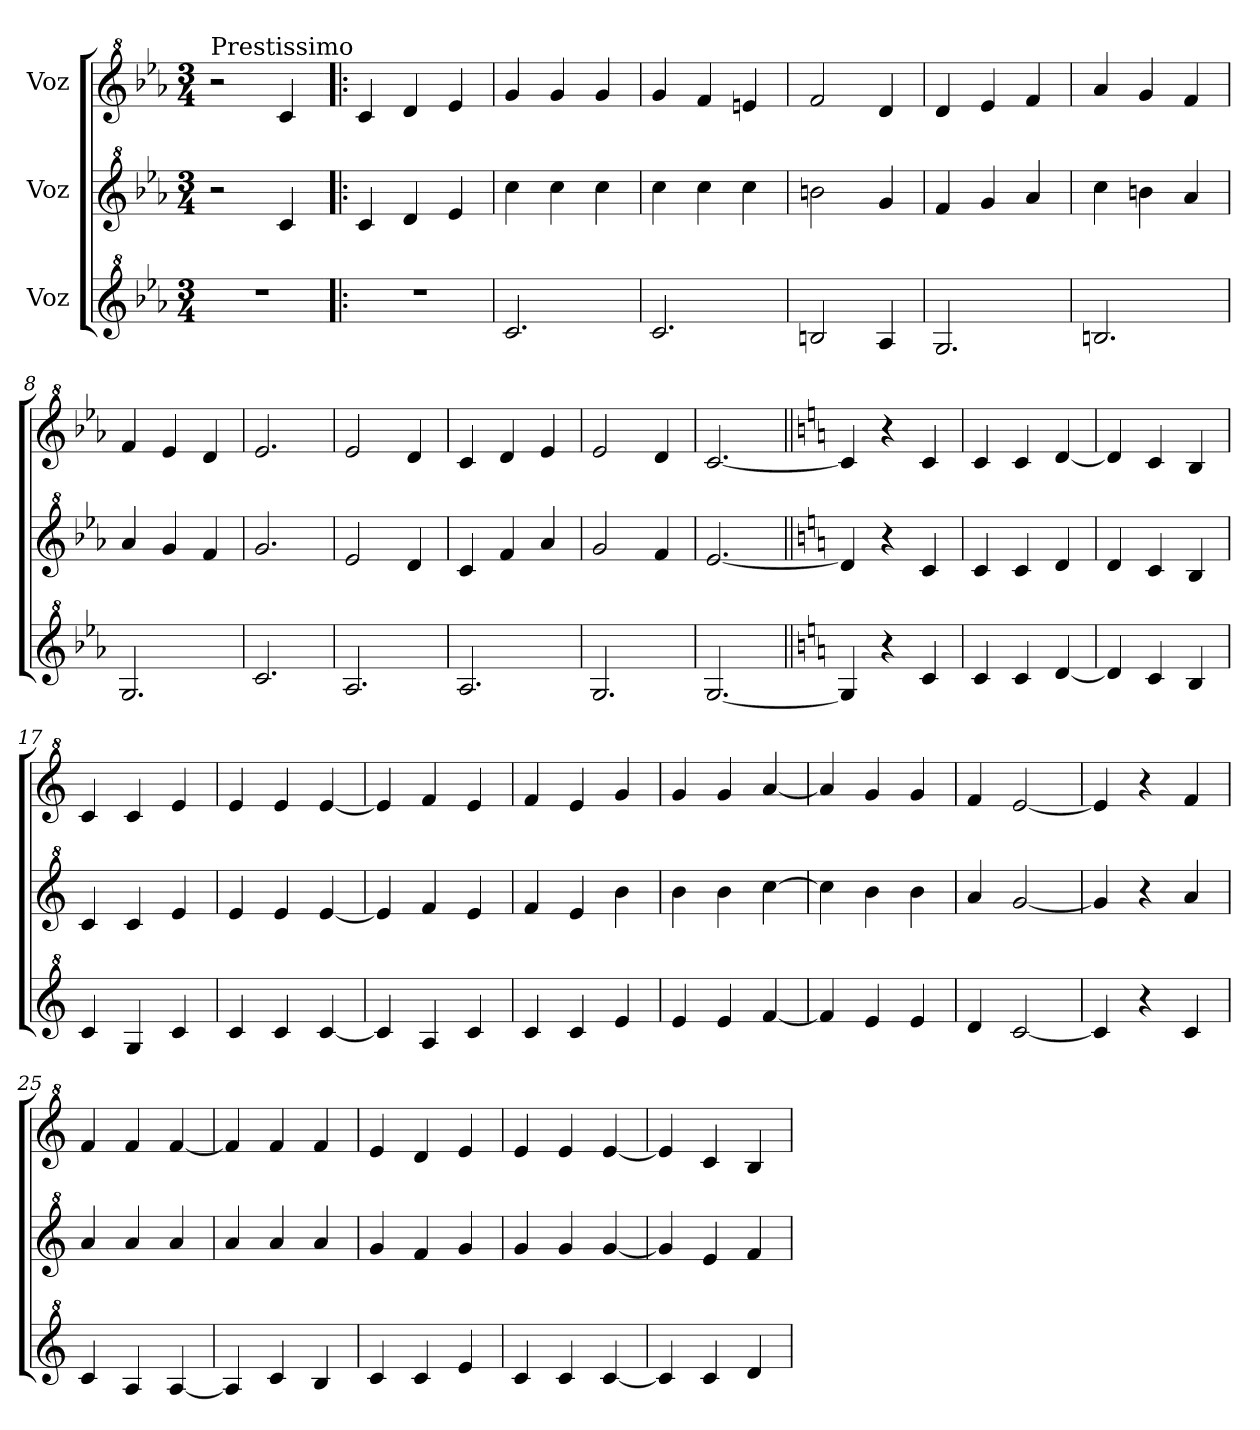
**kern	**kern	**kern
*part3	*part2	*part1
*staff3	*staff2	*staff1
*I"Voz	*I"Voz	*I"Voz
*clefG^2	*clefG^2	*clefG^2
*k[b-e-a-]	*k[b-e-a-]	*k[b-e-a-]
*E-:	*E-:	*E-:
*M3/4	*M3/4	*M3/4
=1	=1	=1
!	!	!LO:TX:a:t=Prestissimo
2.r	2r	2r
.	4cc/	4cc/
=2!|:	=2!|:	=2!|:
2.r	4cc/	4cc/
.	4dd/	4dd/
.	4ee-/	4ee-/
=3	=3	=3
2.cc/	4ccc\	4gg/
.	4ccc\	4gg/
.	4ccc\	4gg/
=4	=4	=4
2.cc/	4ccc\	4gg/
.	4ccc\	4ff/
.	4ccc\	4een/
=5	=5	=5
2bn/	2bbn\	2ff/
4a-/	4gg/	4dd/
=6	=6	=6
2.g/	4ff/	4dd/
.	4gg/	4ee-/
.	4aa-/	4ff/
=7	=7	=7
2.bn/	4ccc\	4aa-/
.	4bbn\	4gg/
.	4aa-/	4ff/
=8	=8	=8
2.g/	4aa-/	4ff/
.	4gg/	4ee-/
.	4ff/	4dd/
=9	=9	=9
2.cc/	2.gg/	2.ee-/
=10	=10	=10
2.a-/	2ee-/	2ee-/
.	4dd/	4dd/
=11	=11	=11
2.a-/	4cc/	4cc/
.	4ff/	4dd/
.	4aa-/	4ee-/
!!LO:LB:g=z
=12	=12	=12
2.g/	2gg/	2ee-/
.	4ff/	4dd/
=13	=13	=13
[2.g/	[2.ee-/	[2.cc/
=14||	=14||	=14||
*k[]	*k[]	*k[]
*C:	*C:	*C:
4g/]	4dd#/]	4cc/]
4r	4r	4r
4cc/	4cc/	4cc/
=15	=15	=15
4cc/	4cc/	4cc/
4cc/	4cc/	4cc/
[4dd/	4dd/	[4dd/
=16	=16	=16
4dd/]	4dd/	4dd/]
4cc/	4cc/	4cc/
4b/	4b/	4b/
=17	=17	=17
4cc/	4cc/	4cc/
4g/	4cc/	4cc/
4cc/	4ee/	4ee/
=18	=18	=18
4cc/	4ee/	4ee/
4cc/	4ee/	4ee/
[4cc/	[4ee/	[4ee/
=19	=19	=19
4cc/]	4ee/]	4ee/]
4a/	4ff/	4ff/
4cc/	4ee/	4ee/
=20	=20	=20
4cc/	4ff/	4ff/
4cc/	4ee/	4ee/
4ee/	4bb\	4gg/
=21	=21	=21
4ee/	4bb\	4gg/
4ee/	4bb\	4gg/
[4ff/	[4ccc\	[4aa/
=22	=22	=22
4ff/]	4ccc\]	4aa/]
4ee/	4bb\	4gg/
4ee/	4bb\	4gg/
!!LO:LB:g=z
=23	=23	=23
4dd/	4aa/	4ff/
[2cc/	[2gg/	[2ee/
=24	=24	=24
4cc/]	4gg/]	4ee/]
4r	4r	4r
4cc/	4aa/	4ff/
=25	=25	=25
4cc/	4aa/	4ff/
4a/	4aa/	4ff/
[4a/	4aa/	[4ff/
=26	=26	=26
4a/]	4aa/	4ff/]
4cc/	4aa/	4ff/
4b/	4aa/	4ff/
=27	=27	=27
4cc/	4gg/	4ee/
4cc/	4ff/	4dd/
4ee/	4gg/	4ee/
=28	=28	=28
4cc/	4gg/	4ee/
4cc/	4gg/	4ee/
[4cc/	[4gg/	[4ee/
=29	=29	=29
4cc/]	4gg/]	4ee/]
4cc/	4ee/	4cc/
4dd/	4ff/	4b/
=	=	=
*-	*-	*-
